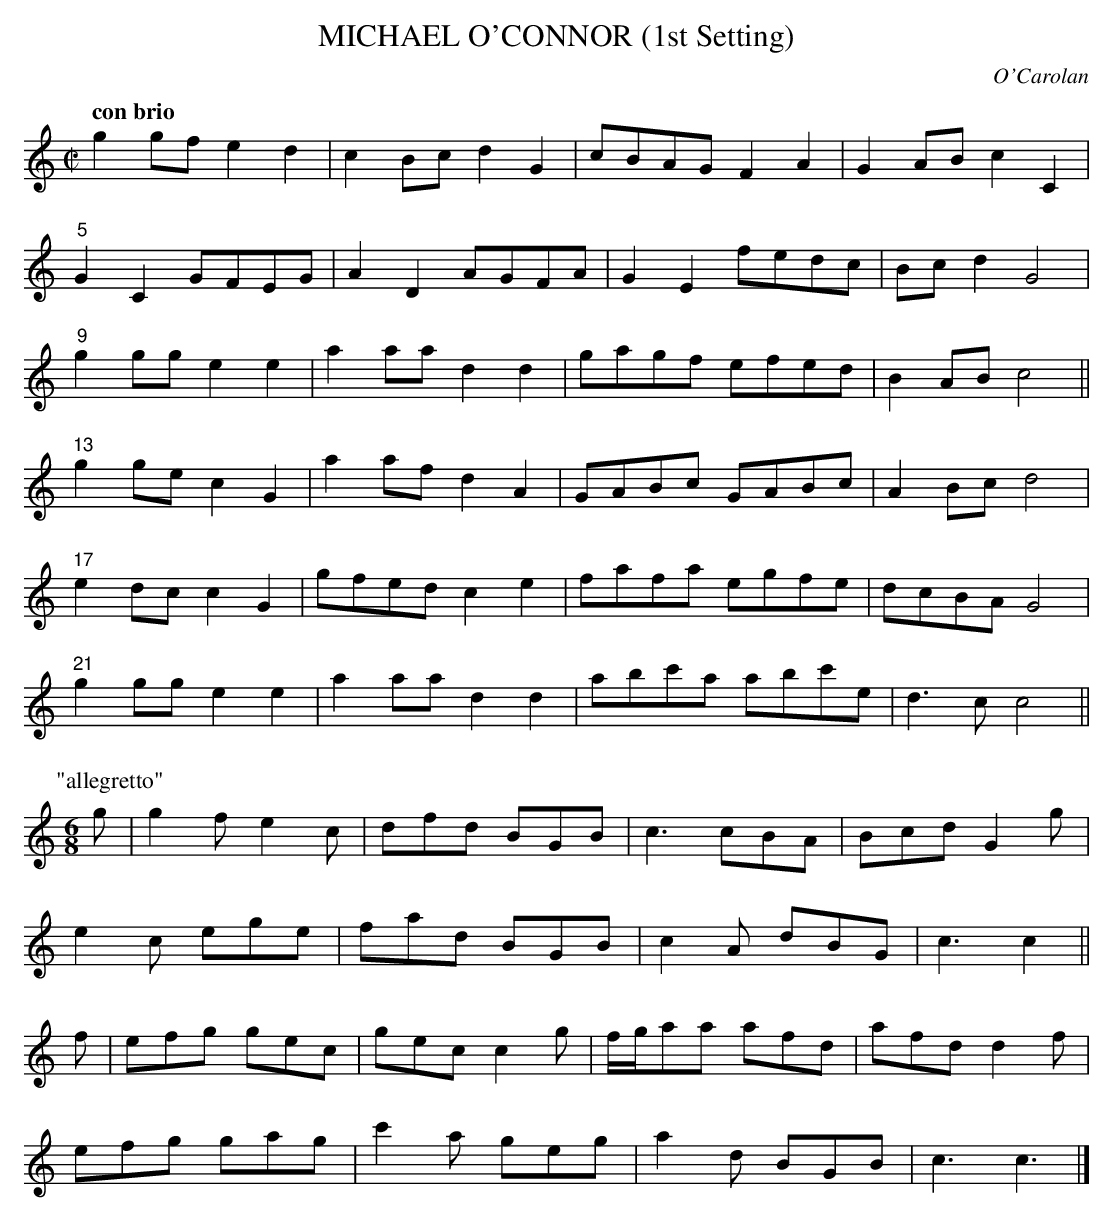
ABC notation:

X:1
T:MICHAEL O'CONNOR (1st Setting)
C:O'Carolan
Q:1/4=120
Q:"con brio"
M:C|
L:1/8
K:C
g2gf e2d2|c2Bc d2G2|cBAG F2A2|G2AB c2C2|
"5"G2C2 GFEG|A2D2 AGFA|G2E2 fedc|Bcd2 G4|
"9"g2gg e2e2|a2aa d2d2|gagf efed|B2AB c4||
"13"g2ge c2G2|a2af d2A2|GABc GABc|A2Bc d4|
"17"e2dc c2G2|gfed c2e2|fafa egfe|dcBA G4|
"21"g2gg e2e2|a2aa d2d2|abc'a abc'e|d3c c4||
P:"allegretto"
M:6/8
g|g2f e2c|dfd BGB|c3cBA|Bcd G2g|
e2c ege|fad BGB|c2A dBG|c3c2||
f|efg gec|gec c2g|f/g/aa afd|afd d2f|
efg gag|c'2a geg|a2d BGB|c3c3|]
